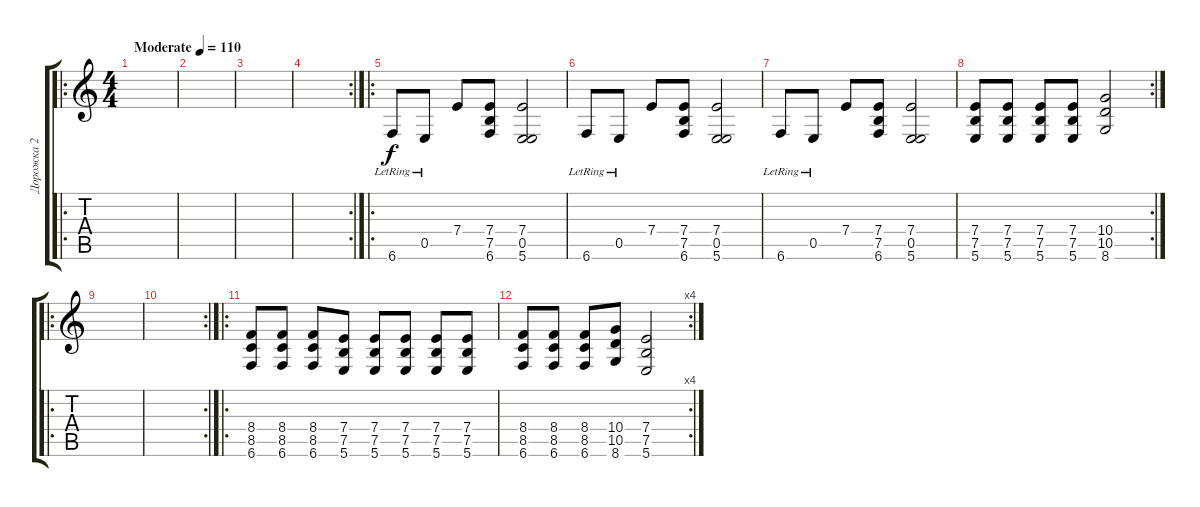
\track ("Дорожка 2" "Дорожка 2") {instrument overdrivenguitar}
\staff {score tabs}
\tuning (B3 Gb3 D3 A2 E2 B1) {hide}
\ro
\ts (4 4)
\tempo (110 "Moderate")
\clef g2
\ks c
|
|
|
\rc 2
|
\ro
6.6{lr}.8 0.5{lr}.8 7.4.8 (7.4 7.5 6.6).8 (7.4 0.5 5.6).2 |
6.6{lr}.8 0.5{lr}.8 7.4.8 (7.4 7.5 6.6).8 (7.4 0.5 5.6).2 |
6.6{lr}.8 0.5{lr}.8 7.4.8 (7.4 7.5 6.6).8 (7.4 0.5 5.6).2 |
\rc 2
(7.4 7.5 5.6).8 (7.4 7.5 5.6).8 (7.4 7.5 5.6).8 (7.4 7.5 5.6).8 (10.4 10.5 8.6).2 |
\ro
|
\rc 2
|
\ro
(8.4 8.5 6.6).8 (8.4 8.5 6.6).8 (8.4 8.5 6.6).8 (7.4 7.5 5.6).8 (7.4 7.5 5.6).8 (7.4 7.5 5.6).8 (7.4 7.5 5.6).8 (7.4 7.5 5.6).8 |
\rc 4
(8.4 8.5 6.6).8 (8.4 8.5 6.6).8 (8.4 8.5 6.6).8 (10.4 10.5 8.6).8 (7.4 7.5 5.6).2
